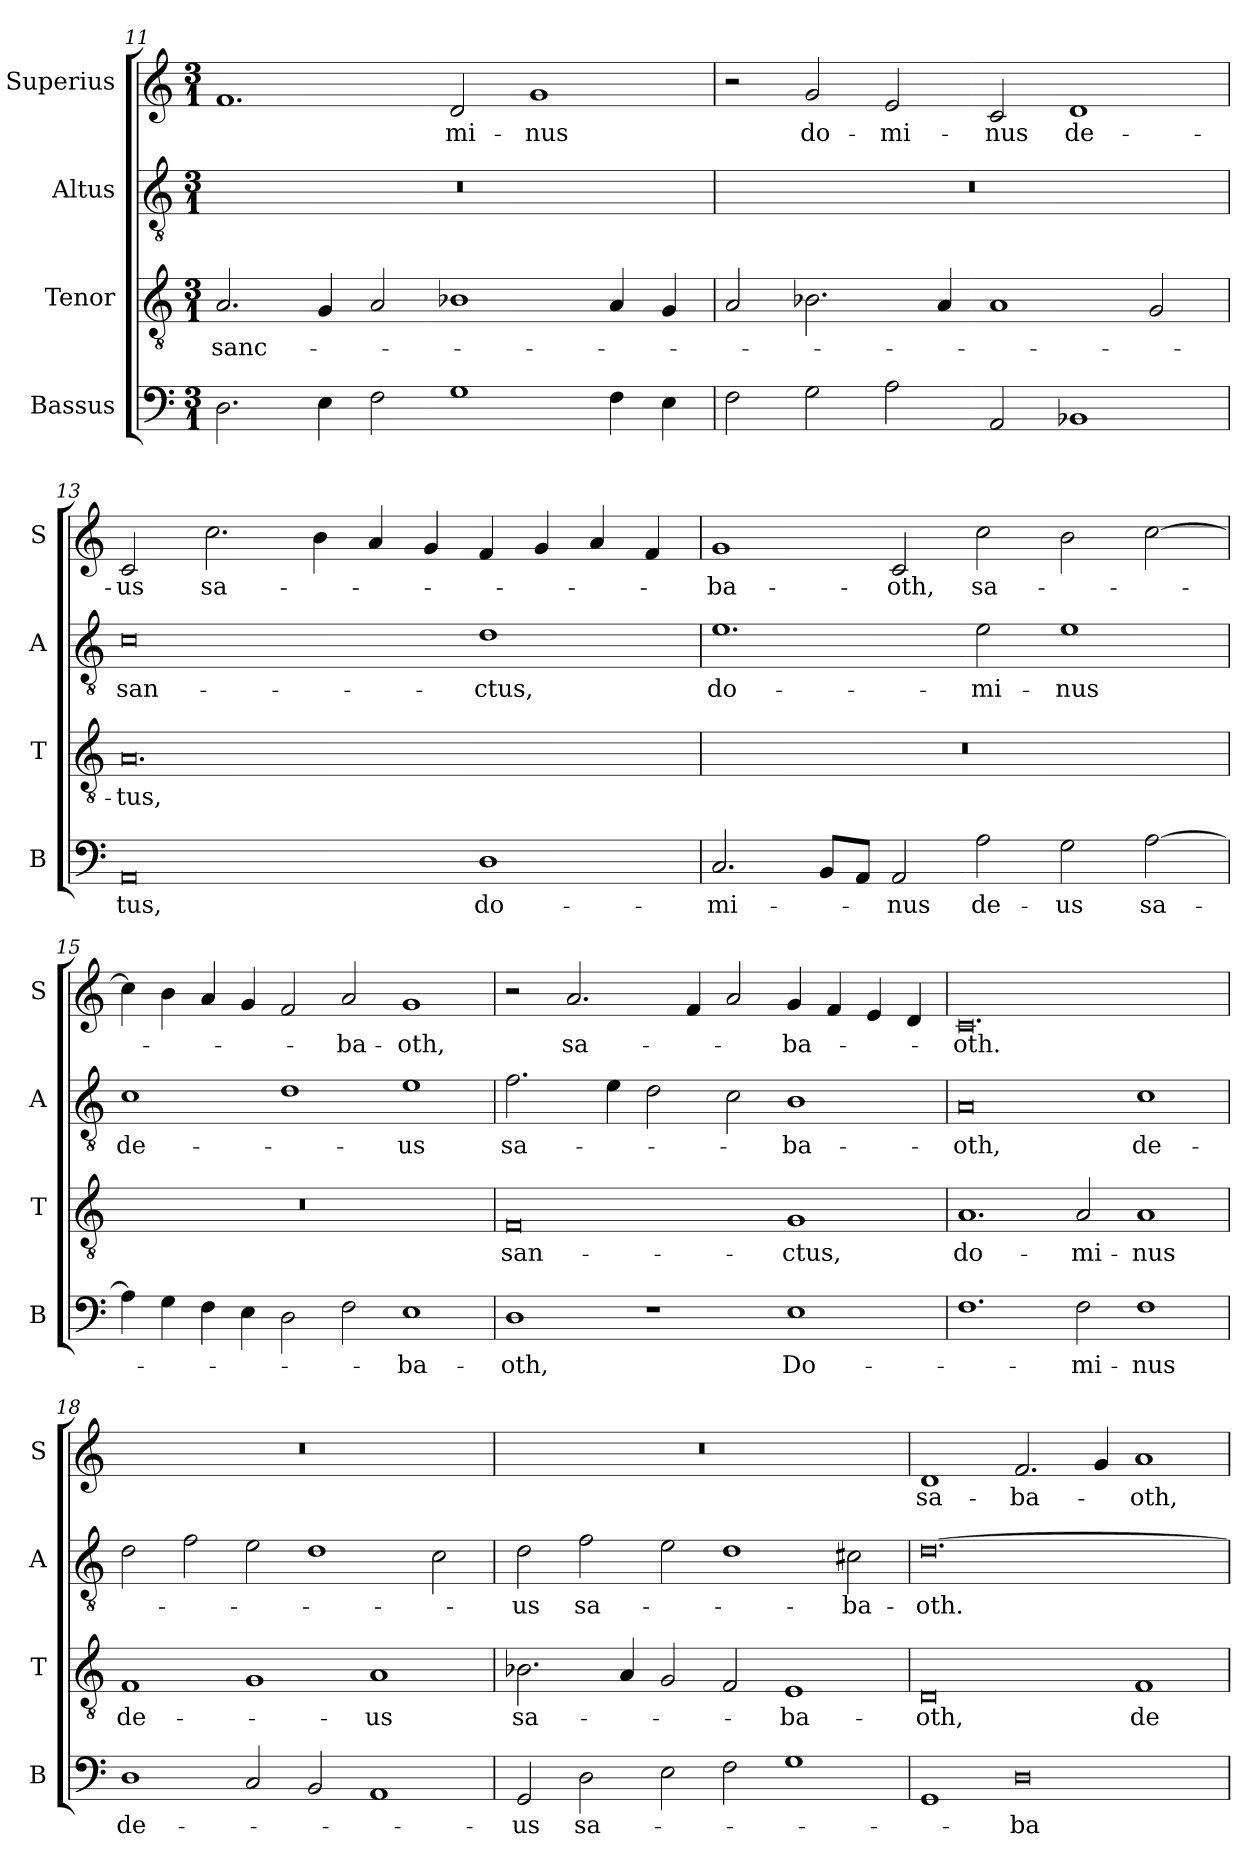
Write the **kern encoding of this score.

**kern	**text	**kern	**text	**kern	**text	**kern	**text
*part4	*part4	*part3	*part3	*part2	*part2	*part1	*part1
*staff4	*staff4	*staff3	*staff3	*staff2	*staff2	*staff1	*staff1
*I"Bassus	*	*I"Tenor	*	*I"Altus	*	*I"Superius	*
*I'B	*	*I'T	*	*I'A	*	*I'S	*
*clefF4	*	*clefGv2	*	*clefGv2	*	*clefG2	*
*k[]	*	*k[]	*	*k[]	*	*k[]	*
*M3/1	*	*M3/1	*	*M3/1	*	*M3/1	*
=11	=11	=11	=11	=11	=11	=11	=11
2.D\	.	2.A/	sanc-	0.r	.	1.f	.
4E\	.	4G/	.	.	.	.	.
2F\	.	2A/	.	.	.	.	.
1G	.	1B-X	.	.	.	2d/	-mi-
.	.	.	.	.	.	1g	-nus
4F\	.	4A/	.	.	.	.	.
4E\	.	4G/	.	.	.	.	.
=12	=12	=12	=12	=12	=12	=12	=12
2F\	.	2A/	.	0.r	.	2r	.
2G\	.	2.B-X\	.	.	.	2g/	do-
2A\	.	.	.	.	.	2e/	-mi-
.	.	4A/	.	.	.	.	.
2AA/	.	1A	.	.	.	2c/	-nus
1BB-X	.	.	.	.	.	1d	de-
.	.	2G/	.	.	.	.	.
=13	=13	=13	=13	=13	=13	=13	=13
0AA	-tus,	0.A	-tus,	0c	san-	2c/	-us
.	.	.	.	.	.	2.cc\	sa-
.	.	.	.	.	.	4b\	.
.	.	.	.	.	.	4a/	.
.	.	.	.	.	.	4g/	.
1D	do-	.	.	1d	-ctus,	4f/	.
.	.	.	.	.	.	4g/	.
.	.	.	.	.	.	4a/	.
.	.	.	.	.	.	4f/	.
=14	=14	=14	=14	=14	=14	=14	=14
2.C/	-mi-	0.r	.	1.e	do-	1g	-ba-
8BB/L	.	.	.	.	.	.	.
8AA/J	.	.	.	.	.	.	.
2AA/	-nus	.	.	.	.	2c/	-oth,
2A\	de-	.	.	2e\	-mi-	2cc\	sa-
2G\	-us	.	.	1e	-nus	2b\	.
[2A\	sa-	.	.	.	.	[2cc\	.
=15	=15	=15	=15	=15	=15	=15	=15
4A\]	.	0.r	.	1c	de-	4cc\]	.
4G\	.	.	.	.	.	4b\	.
4F\	.	.	.	.	.	4a/	.
4E\	.	.	.	.	.	4g/	.
2D\	.	.	.	1d	.	2f/	.
2F\	.	.	.	.	.	2a/	-ba-
1E	-ba-	.	.	1e	-us	1g	-oth,
=16	=16	=16	=16	=16	=16	=16	=16
1D	-oth,	0F	san-	2.f\	sa-	2r	.
.	.	.	.	.	.	2.a/	sa-
.	.	.	.	4e\	.	.	.
1r	.	.	.	2d\	.	.	.
.	.	.	.	.	.	4f/	.
.	.	.	.	2c\	.	2a/	.
1E	Do-	1G	-ctus,	1B	-ba-	4g/	-ba-
.	.	.	.	.	.	4f/	.
.	.	.	.	.	.	4e/	.
.	.	.	.	.	.	4d/	.
=17	=17	=17	=17	=17	=17	=17	=17
1.F	.	1.A	do-	0A	-oth,	0.c	-oth.
2F\	-mi-	2A/	-mi-	.	.	.	.
1F	-nus	1A	-nus	1c	de-	.	.
=18	=18	=18	=18	=18	=18	=18	=18
1D	de-	1F	de-	2d\	.	0.r	.
.	.	.	.	2f\	.	.	.
2C/	.	1G	.	2e\	.	.	.
2BB/	.	.	.	1d	.	.	.
1AA	.	1A	-us	.	.	.	.
.	.	.	.	2c\	.	.	.
=19	=19	=19	=19	=19	=19	=19	=19
2GG/	-us	2.B-X\	sa-	2d\	-us	0.r	.
2D\	sa-	.	.	2f\	sa-	.	.
.	.	4A/	.	.	.	.	.
2E\	.	2G/	.	2e\	.	.	.
2F\	.	2F/	.	1d	.	.	.
1G	.	1E	-ba-	.	.	.	.
.	.	.	.	2c#X\	-ba-	.	.
=20	=20	=20	=20	=20	=20	=20	=20
1GG	.	0D	-oth,	[0.d	-oth.	1d	sa-
0D	-ba-	.	.	.	.	2.f/	-ba-
.	.	.	.	.	.	4g/	.
.	.	1F	de-	.	.	1a	-oth,
=	=	=	=	=	=	=	=
*-	*-	*-	*-	*-	*-	*-	*-
